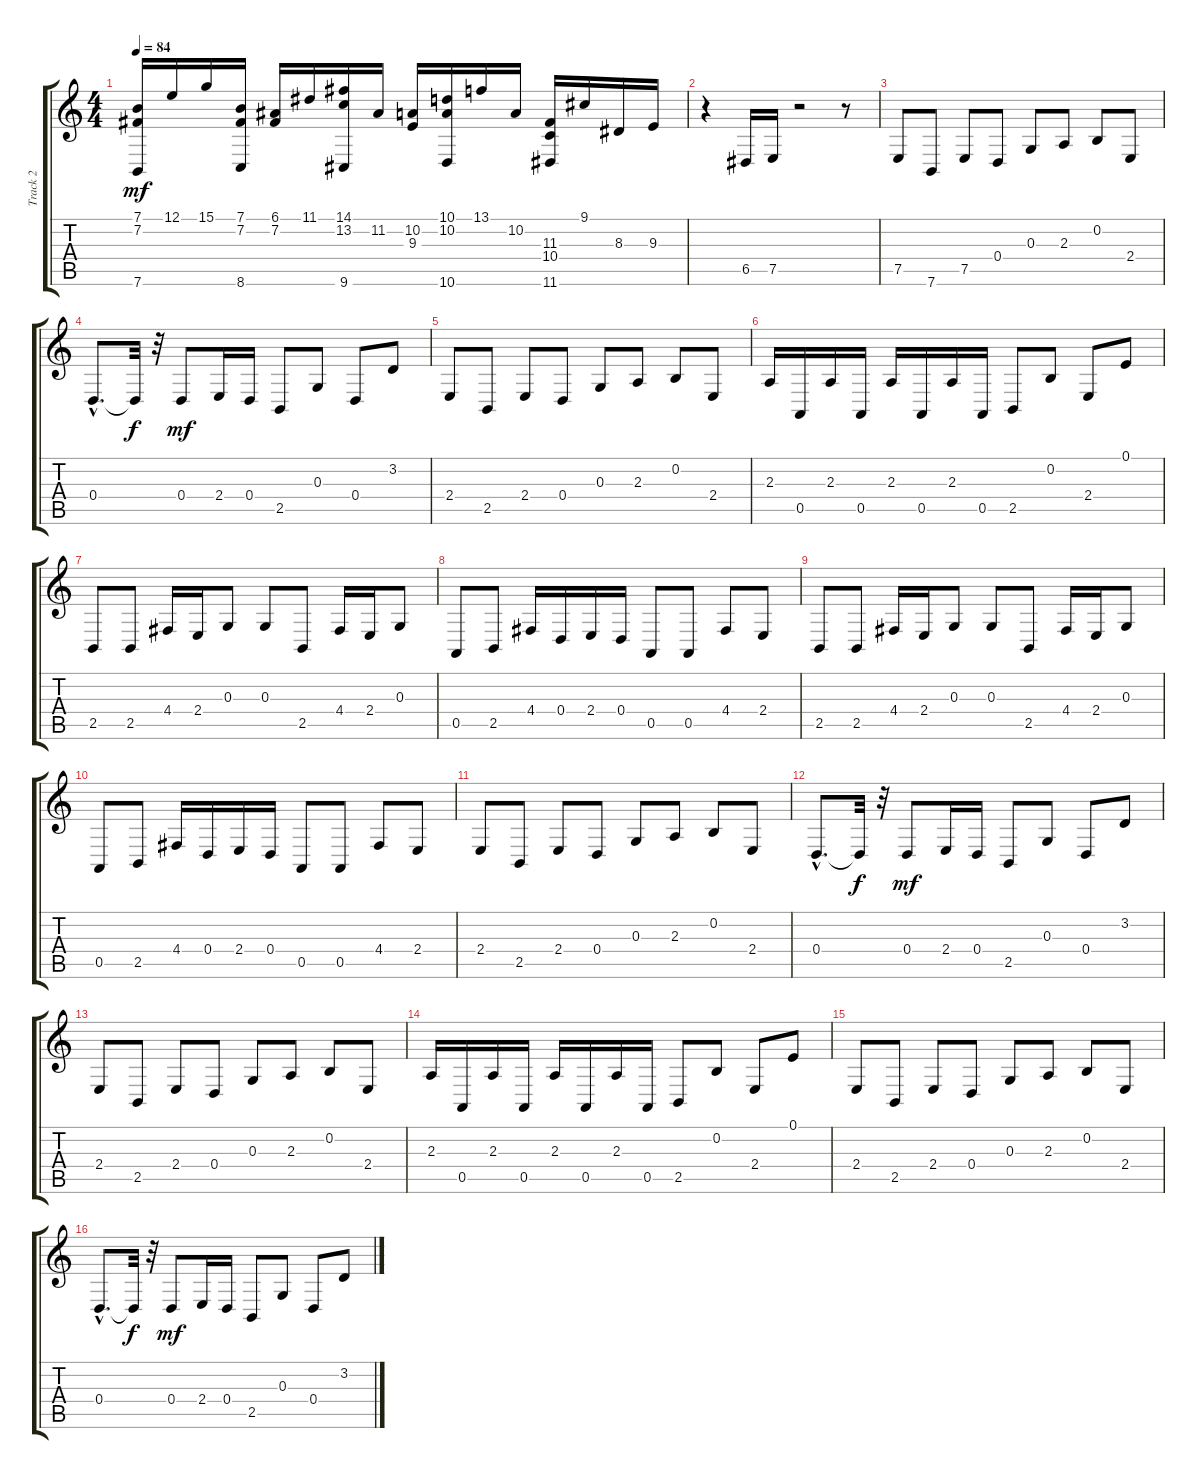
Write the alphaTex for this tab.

\track ("Track 2" "Track 2") {instrument acousticgrandpiano}
\staff {score tabs}
\tuning (E4 B3 G3 D3 A2 E2) {hide}
\ts (4 4)
\tempo 84
\clef g2
\ks c
(7.1 7.2 7.6).16{dy mf} 12.1.16 15.1.16 (7.1 7.2 8.6).16 (6.1 7.2).16 11.1.16 (14.1 13.2 9.6).16 11.2.16 (10.2 9.3).16 (10.1 10.2 10.6).16 13.1.16 10.2.16 (11.3 10.4 11.6).16 9.1.16 8.3.16 9.3.16 |
r.4 6.5.16 7.5.16 r.2 r.8 |
7.5.8 7.6.8 7.5.8 0.4.8 0.3.8 2.3.8 0.2.8 2.4.8 |
0.4{hac}.8{d} 0.4{t}.32{dy f} r.32 0.4.8{dy mf} 2.4.16 0.4.16 2.5.8 0.3.8 0.4.8 3.2.8 |
2.4.8 2.5.8 2.4.8 0.4.8 0.3.8 2.3.8 0.2.8 2.4.8 |
2.3.16 0.5.16 2.3.16 0.5.16 2.3.16 0.5.16 2.3.16 0.5.16 2.5.8 0.2.8 2.4.8 0.1.8 |
2.5.8 2.5.8 4.4.16 2.4.16 0.3.8 0.3.8 2.5.8 4.4.16 2.4.16 0.3.8 |
0.5.8 2.5.8 4.4.16 0.4.16 2.4.16 0.4.16 0.5.8 0.5.8 4.4.8 2.4.8 |
2.5.8 2.5.8 4.4.16 2.4.16 0.3.8 0.3.8 2.5.8 4.4.16 2.4.16 0.3.8 |
0.5.8 2.5.8 4.4.16 0.4.16 2.4.16 0.4.16 0.5.8 0.5.8 4.4.8 2.4.8 |
2.4.8 2.5.8 2.4.8 0.4.8 0.3.8 2.3.8 0.2.8 2.4.8 |
0.4{hac}.8{d} 0.4{t}.32{dy f} r.32 0.4.8{dy mf} 2.4.16 0.4.16 2.5.8 0.3.8 0.4.8 3.2.8 |
2.4.8 2.5.8 2.4.8 0.4.8 0.3.8 2.3.8 0.2.8 2.4.8 |
2.3.16 0.5.16 2.3.16 0.5.16 2.3.16 0.5.16 2.3.16 0.5.16 2.5.8 0.2.8 2.4.8 0.1.8 |
2.4.8 2.5.8 2.4.8 0.4.8 0.3.8 2.3.8 0.2.8 2.4.8 |
0.4{hac}.8{d} 0.4{t}.32{dy f} r.32 0.4.8{dy mf} 2.4.16 0.4.16 2.5.8 0.3.8 0.4.8 3.2.8
